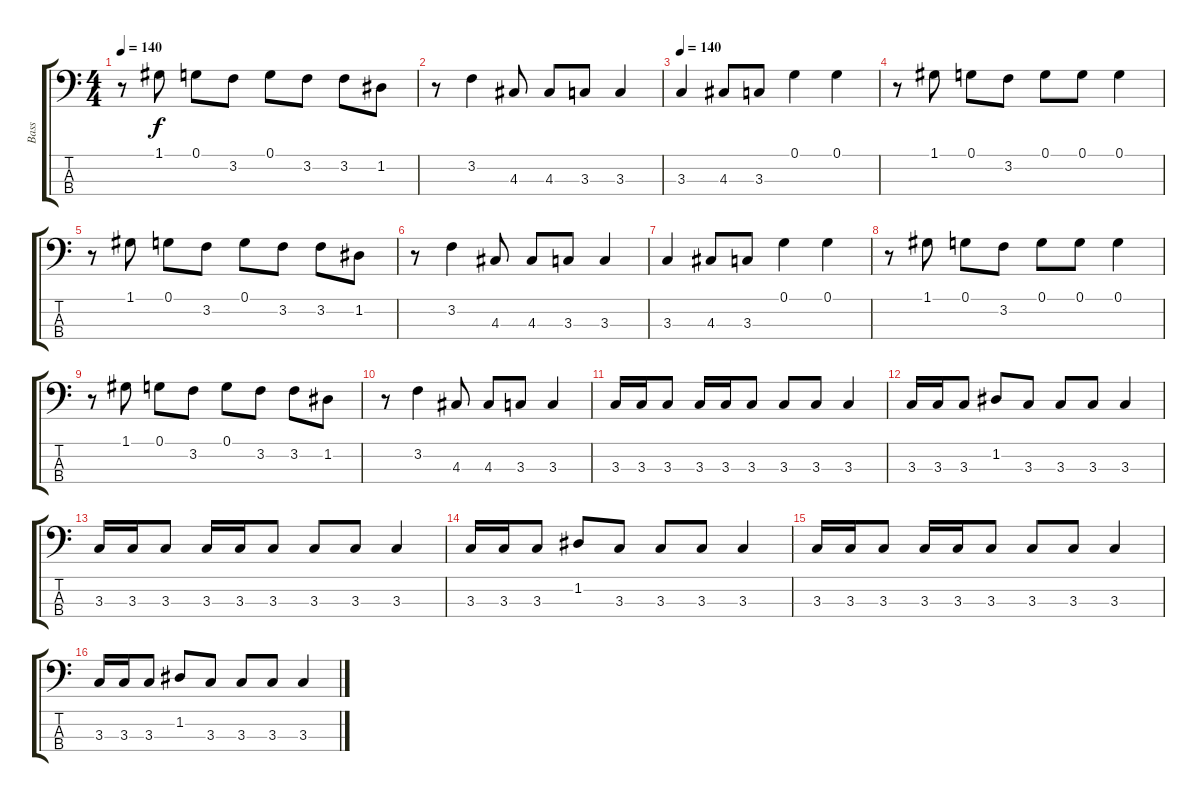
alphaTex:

\track ("Bass" "Bass") {instrument electricbassfinger}
\staff {score tabs}
\tuning (G2 D2 A1 E1) {hide}
\ts (4 4)
\tempo 140
\clef f4
\ks c
r.8{dy f} 1.1.8 0.1.8 3.2.8 0.1.8 3.2.8 3.2.8 1.2.8 |
r.8 3.2.4 4.3.8 4.3.8 3.3.8 3.3.4 |
\tempo 140
3.3.4 4.3.8 3.3.8 0.1.4 0.1.4 |
r.8 1.1.8 0.1.8 3.2.8 0.1.8 0.1.8 0.1.4 |
r.8 1.1.8 0.1.8 3.2.8 0.1.8 3.2.8 3.2.8 1.2.8 |
r.8 3.2.4 4.3.8 4.3.8 3.3.8 3.3.4 |
3.3.4 4.3.8 3.3.8 0.1.4 0.1.4 |
r.8 1.1.8 0.1.8 3.2.8 0.1.8 0.1.8 0.1.4 |
r.8 1.1.8 0.1.8 3.2.8 0.1.8 3.2.8 3.2.8 1.2.8 |
r.8 3.2.4 4.3.8 4.3.8 3.3.8 3.3.4 |
3.3.16 3.3.16 3.3.8 3.3.16 3.3.16 3.3.8 3.3.8 3.3.8 3.3.4 |
3.3.16 3.3.16 3.3.8 1.2.8 3.3.8 3.3.8 3.3.8 3.3.4 |
3.3.16 3.3.16 3.3.8 3.3.16 3.3.16 3.3.8 3.3.8 3.3.8 3.3.4 |
3.3.16 3.3.16 3.3.8 1.2.8 3.3.8 3.3.8 3.3.8 3.3.4 |
3.3.16 3.3.16 3.3.8 3.3.16 3.3.16 3.3.8 3.3.8 3.3.8 3.3.4 |
3.3.16 3.3.16 3.3.8 1.2.8 3.3.8 3.3.8 3.3.8 3.3.4
